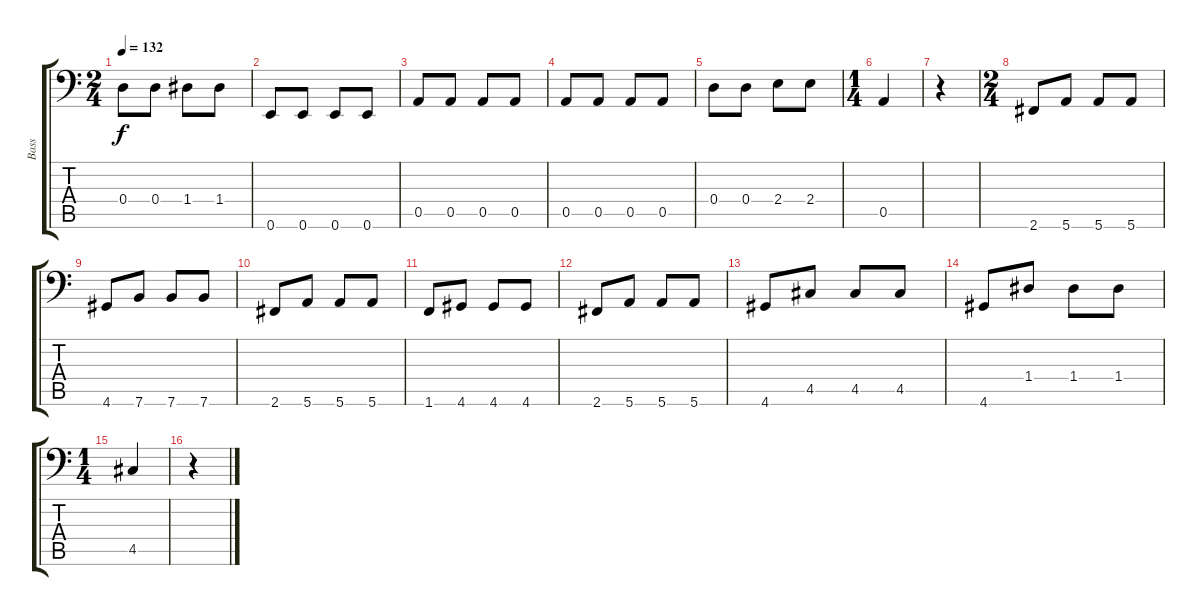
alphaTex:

\track ("Bass" "Bass") {instrument electricbassfinger}
\staff {score tabs}
\tuning (E3 B2 G2 D2 A1 E1) {hide}
\ts (2 4)
\tempo 132
\clef f4
\ks c
0.4.8{dy f} 0.4.8 1.4.8 1.4.8 |
0.6.8 0.6.8 0.6.8 0.6.8 |
0.5.8 0.5.8 0.5.8 0.5.8 |
0.5.8 0.5.8 0.5.8 0.5.8 |
0.4.8 0.4.8 2.4.8 2.4.8 |
\ts (1 4)
0.5.4 |
r.4 |
\ts (2 4)
2.6.8 5.6.8 5.6.8 5.6.8 |
4.6.8 7.6.8 7.6.8 7.6.8 |
2.6.8 5.6.8 5.6.8 5.6.8 |
1.6.8 4.6.8 4.6.8 4.6.8 |
2.6.8 5.6.8 5.6.8 5.6.8 |
4.6.8 4.5.8 4.5.8 4.5.8 |
4.6.8 1.4.8 1.4.8 1.4.8 |
\ts (1 4)
4.5.4 |
r.4
